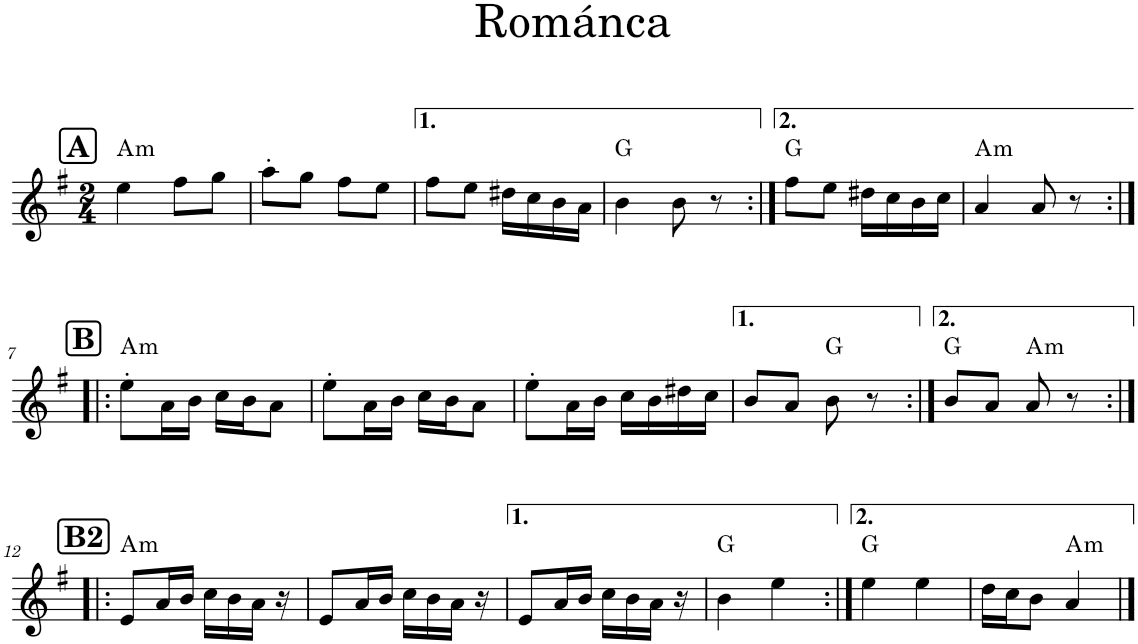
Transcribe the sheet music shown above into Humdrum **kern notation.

**kern	**harte
*part1	*part1
*staff1	*
*I"Piano	*
*I'Pno.	*
*clefG2	*
*k[f#]	*
*M2/4	*
!!LO:REH:place=s1:a:B:cj:fs=14:t=A
=1	=1
!	!LO:H:kt=m
4ee\	A:min
8ff#\L	.
8gg\J	.
=2	=2
8aa'\L	.
8gg\J	.
8ff#\L	.
8ee\J	.
=3	=3
8ff#\L	.
8ee\J	.
16dd#X\LL	.
16cc\	.
16b\	.
16a\JJ	.
=4	=4
4b\	G:maj
8b\	.
8r	.
=5:|!	=5:|!
8ff#\L	G:maj
8ee\J	.
16dd#X\LL	.
16cc\	.
16b\	.
16cc\JJ	.
=6	=6
!	!LO:H:kt=m
4a/	A:min
8a/	.
8r	.
!!LO:LB:g=z
!!LO:REH:place=s1:a:B:cj:fs=14:t=B
=7:|!|:	=7:|!|:
!	!LO:H:kt=m
8ee'\L	A:min
16a\L	.
16b\JJ	.
16cc\LL	.
16b\J	.
8a\J	.
=8	=8
8ee'\L	.
16a\L	.
16b\JJ	.
16cc\LL	.
16b\J	.
8a\J	.
=9	=9
8ee'\L	.
16a\L	.
16b\JJ	.
16cc\LL	.
16b\	.
16dd#X\	.
16cc\JJ	.
=10	=10
8b/L	.
8a/J	.
8b\	G:maj
8r	.
=11:|!	=11:|!
8b/L	G:maj
8a/J	.
!	!LO:H:kt=m
8a/	A:min
8r	.
!!LO:LB:g=z
!!LO:REH:place=s1:a:B:cj:fs=14:t=B2
=12:|!|:	=12:|!|:
!	!LO:H:kt=m
8e/L	A:min
16a/L	.
16b/JJ	.
16cc\LL	.
16b\	.
16a\JJ	.
16r	.
=13	=13
8e/L	.
16a/L	.
16b/JJ	.
16cc\LL	.
16b\	.
16a\JJ	.
16r	.
=14	=14
8e/L	.
16a/L	.
16b/JJ	.
16cc\LL	.
16b\	.
16a\JJ	.
16r	.
=15	=15
4b\	G:maj
4ee\	.
=16:|!	=16:|!
4ee\	G:maj
4ee\	.
=17	=17
16dd\LL	.
16cc\J	.
8b\J	.
!	!LO:H:kt=m
4a/	A:min
==	==
*-	*-
